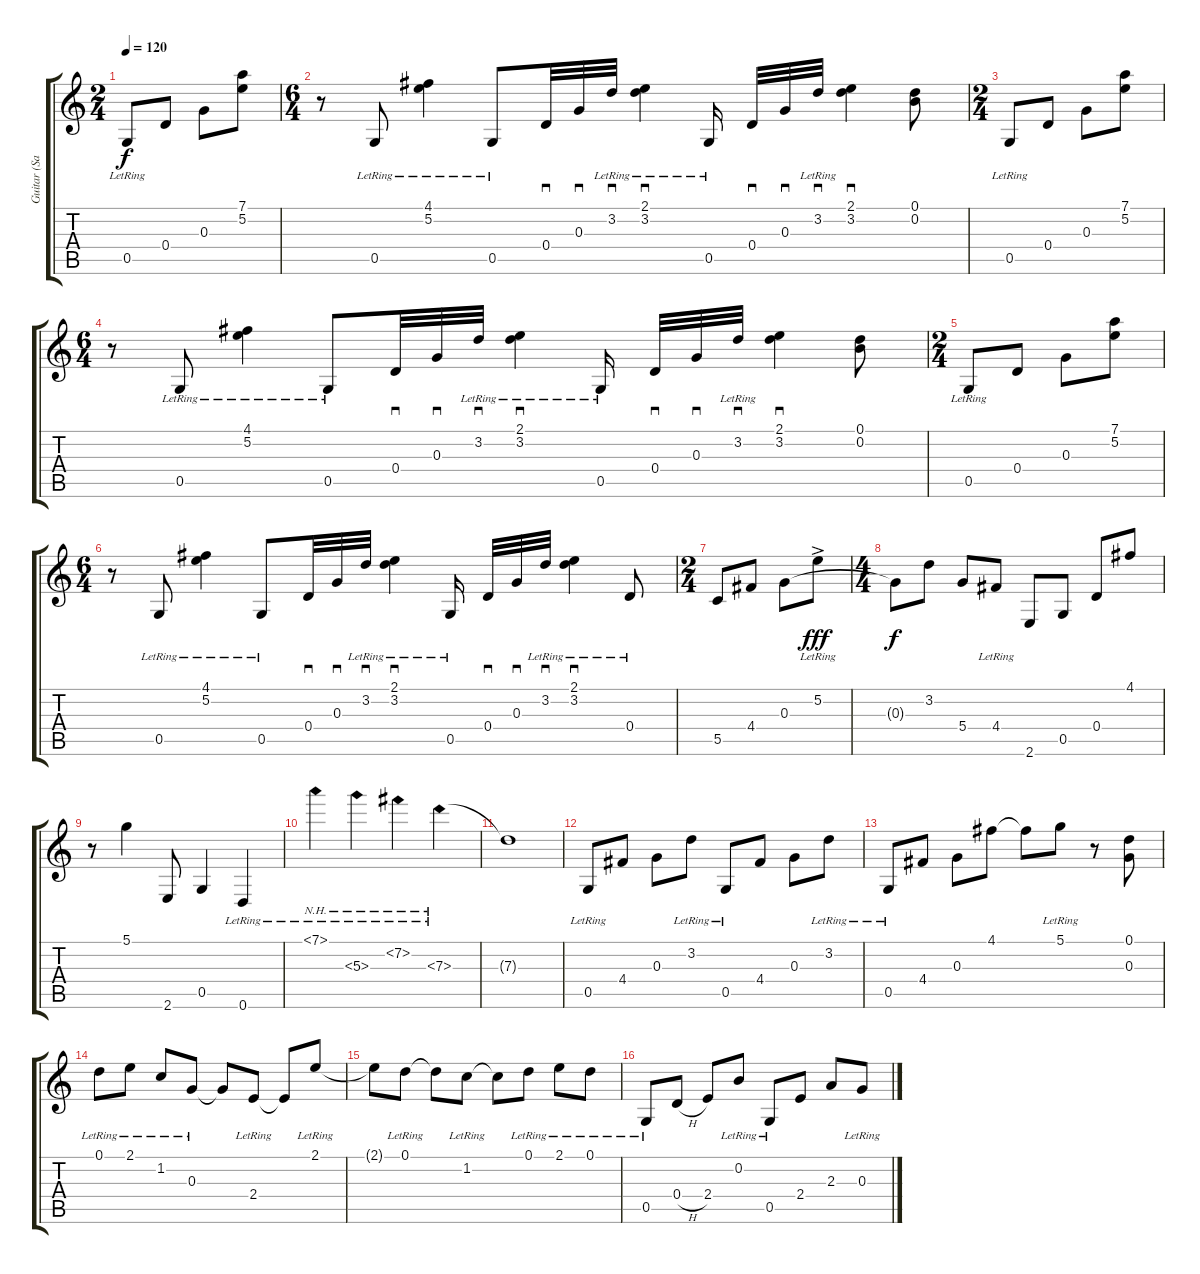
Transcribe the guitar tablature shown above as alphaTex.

\track ("Guitar (Same as First Guitar)" "Guitar (Sa") {instrument acousticguitarsteel}
\staff {score tabs}
\tuning (D4 B3 G3 D3 G2 D2) {hide}
\ts (2 4)
\tempo 120
\clef g2
\ks c
0.5{lr}.8{dy f} 0.4.8 0.3.8 (7.1 5.2).8 |
\ts (6 4)
r.8 0.5{lr}.8 (4.1{lr} 5.2{lr}).4 0.5{lr}.8 0.4.32{sd} 0.3.32{sd} 3.2{lr}.32{sd} (2.1{lr} 3.2{lr}).4{sd} 0.5{lr}.16 0.4.32{sd} 0.3.32{sd} 3.2{lr}.32{sd} (2.1 3.2).4{sd} (0.1 0.2).8 |
\ts (2 4)
0.5{lr}.8 0.4.8 0.3.8 (7.1 5.2).8 |
\ts (6 4)
r.8 0.5{lr}.8 (4.1{lr} 5.2{lr}).4 0.5{lr}.8 0.4.32{sd} 0.3.32{sd} 3.2{lr}.32{sd} (2.1{lr} 3.2{lr}).4{sd} 0.5{lr}.16 0.4.32{sd} 0.3.32{sd} 3.2{lr}.32{sd} (2.1 3.2).4{sd} (0.1 0.2).8 |
\ts (2 4)
0.5{lr}.8 0.4.8 0.3.8 (7.1 5.2).8 |
\ts (6 4)
r.8 0.5{lr}.8 (4.1{lr} 5.2{lr}).4 0.5{lr}.8 0.4.32{sd} 0.3.32{sd} 3.2{lr}.32{sd} (2.1{lr} 3.2{lr}).4{sd} 0.5{lr}.16 0.4.32{sd} 0.3.32{sd} 3.2{lr}.32{sd} (2.1{lr} 3.2{lr}).4{sd} 0.4{lr}.8 |
\ts (2 4)
5.5.8 4.4.8 0.3.8 5.2{ac lr}.8{dy fff} |
\ts (4 4)
0.3{t}.8{dy f} 3.2.8 5.4.8 4.4{lr}.8 2.6.8 0.5.8 0.4.8 4.1.8 |
r.8 5.1.4 2.6.8 0.5.4 0.6{lr}.4 |
7.1{nh lr}.4 5.3{nh lr}.4 7.2{nh lr}.4 7.3{nh lr}.4 |
7.3{t}.1 |
0.5{lr}.8 4.4.8 0.3.8 3.2{lr}.8 0.5{lr}.8 4.4.8 0.3.8 3.2{lr}.8 |
0.5{lr}.8 4.4.8 0.3.8 4.1.8 4.1{t}.8 5.1{lr}.8 r.8 (0.1 0.3).8 |
0.1{lr}.8 2.1{lr}.8 1.2{lr}.8 0.3{lr}.8 0.3{t}.8 2.4{lr}.8 2.4{t}.8 2.1{lr}.8 |
2.1{t}.8 0.1{lr}.8 0.1{t}.8 1.2{lr}.8 1.2{t}.8 0.1{lr}.8 2.1{lr}.8 0.1{lr}.8 |
0.5{lr}.8 0.4{h}.8 2.4.8 0.2{lr}.8 0.5{lr}.8 2.4.8 2.3.8 0.3{lr}.8
